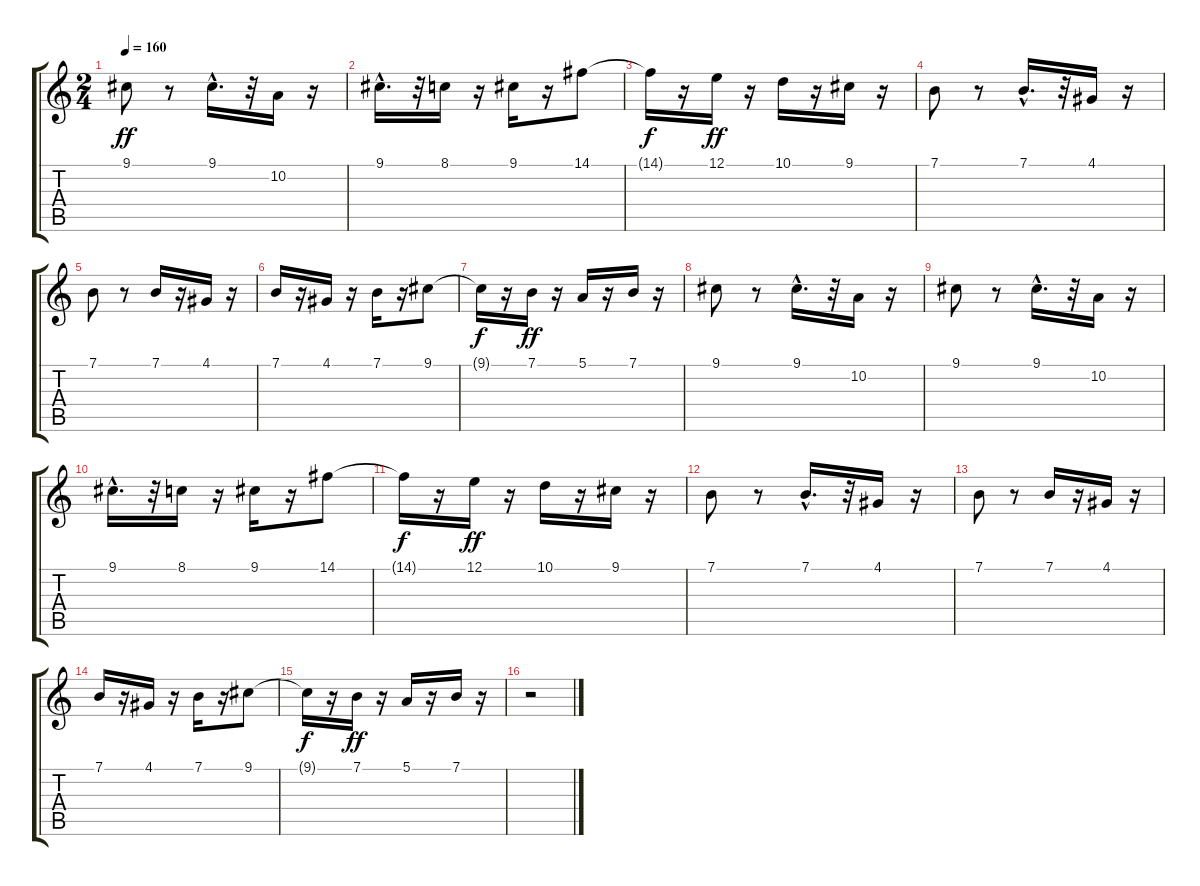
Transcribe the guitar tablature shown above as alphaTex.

\track "" {instrument altosax}
\staff {score tabs}
\tuning (E4 B3 G3 D3 A2 E2) {hide}
\ts (2 4)
\tempo 160
\clef g2
\ks c
9.1.8{dy ff} r.8 9.1{hac}.16{d} r.32 10.2.16 r.16 |
9.1{hac}.16{d} r.32 8.1.16 r.16 9.1.16 r.16 14.1.8 |
14.1{t}.16{dy f} r.16 12.1.16{dy ff} r.16 10.1.16 r.16 9.1.16 r.16 |
7.1.8 r.8 7.1{hac}.16{d} r.32 4.1.16 r.16 |
7.1.8 r.8 7.1.16 r.16 4.1.16 r.16 |
7.1.16 r.16 4.1.16 r.16 7.1.16 r.16 9.1.8 |
9.1{t}.16{dy f} r.16 7.1.16{dy ff} r.16 5.1.16 r.16 7.1.16 r.16 |
9.1.8 r.8 9.1{hac}.16{d} r.32 10.2.16 r.16 |
9.1.8 r.8 9.1{hac}.16{d} r.32 10.2.16 r.16 |
9.1{hac}.16{d} r.32 8.1.16 r.16 9.1.16 r.16 14.1.8 |
14.1{t}.16{dy f} r.16 12.1.16{dy ff} r.16 10.1.16 r.16 9.1.16 r.16 |
7.1.8 r.8 7.1{hac}.16{d} r.32 4.1.16 r.16 |
7.1.8 r.8 7.1.16 r.16 4.1.16 r.16 |
7.1.16 r.16 4.1.16 r.16 7.1.16 r.16 9.1.8 |
9.1{t}.16{dy f} r.16 7.1.16{dy ff} r.16 5.1.16 r.16 7.1.16 r.16 |
r.2
